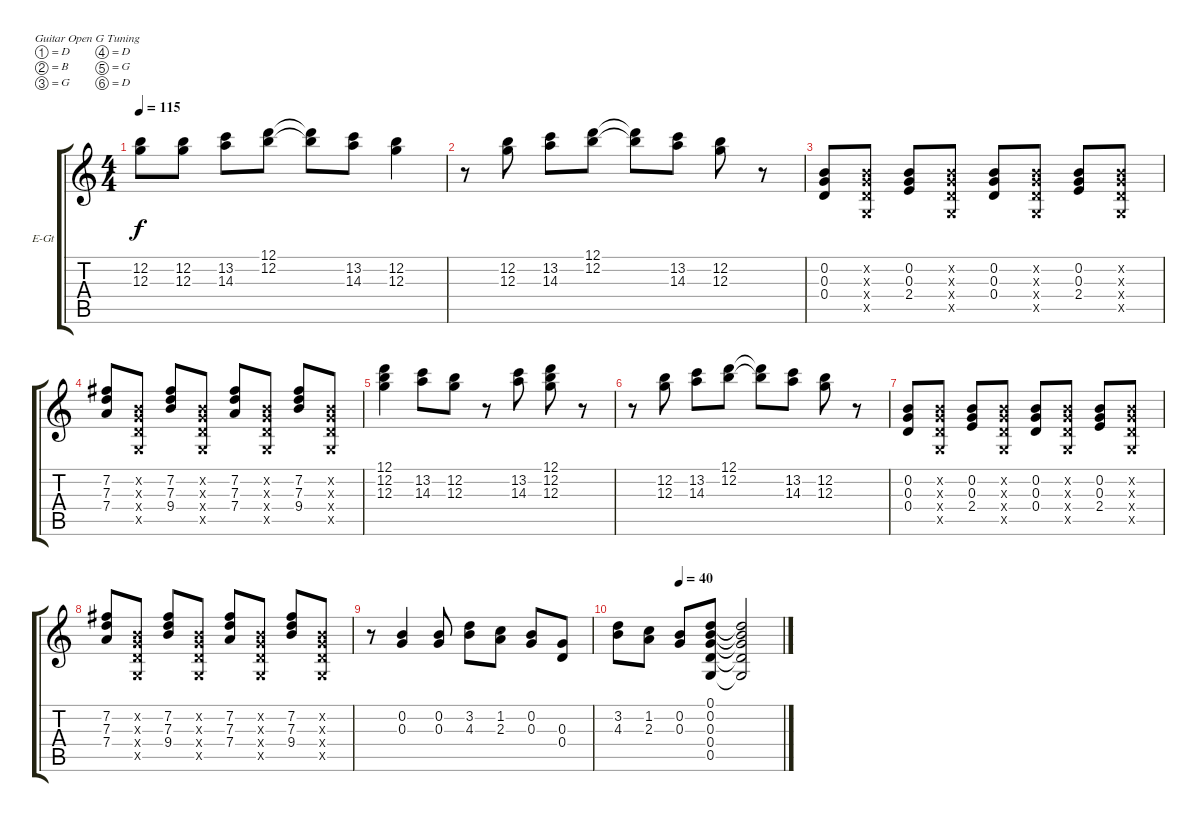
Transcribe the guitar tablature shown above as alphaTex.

\bracketExtendMode groupsimilarinstruments
\firstSystemTrackNameOrientation horizontal
\otherSystemsTrackNameOrientation horizontal
\track ("Guitar 1" "E-Gt") {instrument distortionguitar}
\staff {score tabs}
\tuning (D4 B3 G3 D3 G2 D2)
\ts (4 4)
\tempo 115
\clef g2
\ks c
(12.2 12.3).8{dy f} (12.2 12.3).8 (13.2 14.3).8 (12.1 12.2).8 (12.1{t} 12.2{t}).8 (13.2 14.3).8 (12.2 12.3).4 |
r.8 (12.2 12.3).8 (13.2 14.3).8 (12.1 12.2).8 (12.1{t} 12.2{t}).8 (13.2 14.3).8 (12.2 12.3).8 r.8 |
(0.2 0.3 0.4).8 (0.2{x} 0.3{x} 0.4{x} 0.5{x}).8 (0.2 0.3 2.4).8 (0.2{x} 0.3{x} 0.4{x} 0.5{x}).8 (0.2 0.3 0.4).8 (0.2{x} 0.3{x} 0.4{x} 0.5{x}).8 (0.2 0.3 2.4).8 (0.2{x} 0.3{x} 0.4{x} 0.5{x}).8 |
(7.2 7.3 7.4).8 (0.2{x} 0.3{x} 0.4{x} 0.5{x}).8 (7.2 7.3 9.4).8 (0.2{x} 0.3{x} 0.4{x} 0.5{x}).8 (7.2 7.3 7.4).8 (0.2{x} 0.3{x} 0.4{x} 0.5{x}).8 (7.2 7.3 9.4).8 (0.2{x} 0.3{x} 0.4{x} 0.5{x}).8 |
(12.1 12.2 12.3).4 (13.2 14.3).8 (12.2 12.3).8 r.8 (13.2 14.3).8 (12.1 12.2 12.3).8 r.8 |
r.8 (12.2 12.3).8 (13.2 14.3).8 (12.1 12.2).8 (12.1{t} 12.2{t}).8 (13.2 14.3).8 (12.2 12.3).8 r.8 |
(0.2 0.3 0.4).8 (0.2{x} 0.3{x} 0.4{x} 0.5{x}).8 (0.2 0.3 2.4).8 (0.2{x} 0.3{x} 0.4{x} 0.5{x}).8 (0.2 0.3 0.4).8 (0.2{x} 0.3{x} 0.4{x} 0.5{x}).8 (0.2 0.3 2.4).8 (0.2{x} 0.3{x} 0.4{x} 0.5{x}).8 |
(7.2 7.3 7.4).8 (0.2{x} 0.3{x} 0.4{x} 0.5{x}).8 (7.2 7.3 9.4).8 (0.2{x} 0.3{x} 0.4{x} 0.5{x}).8 (7.2 7.3 7.4).8 (0.2{x} 0.3{x} 0.4{x} 0.5{x}).8 (7.2 7.3 9.4).8 (0.2{x} 0.3{x} 0.4{x} 0.5{x}).8 |
r.8 (0.2 0.3).4 (0.2 0.3).8 (3.2 4.3).8 (1.2 2.3).8 (0.2 0.3).8 (0.3 0.4).8 |
\tempo (40 0.375)
(3.2 4.3).8 (1.2 2.3).8 (0.2 0.3).8 (0.1 0.2 0.3 0.4 0.5).8 (0.1{t} 0.2{t} 0.3{t} 0.4{t} 0.5{t}).2
